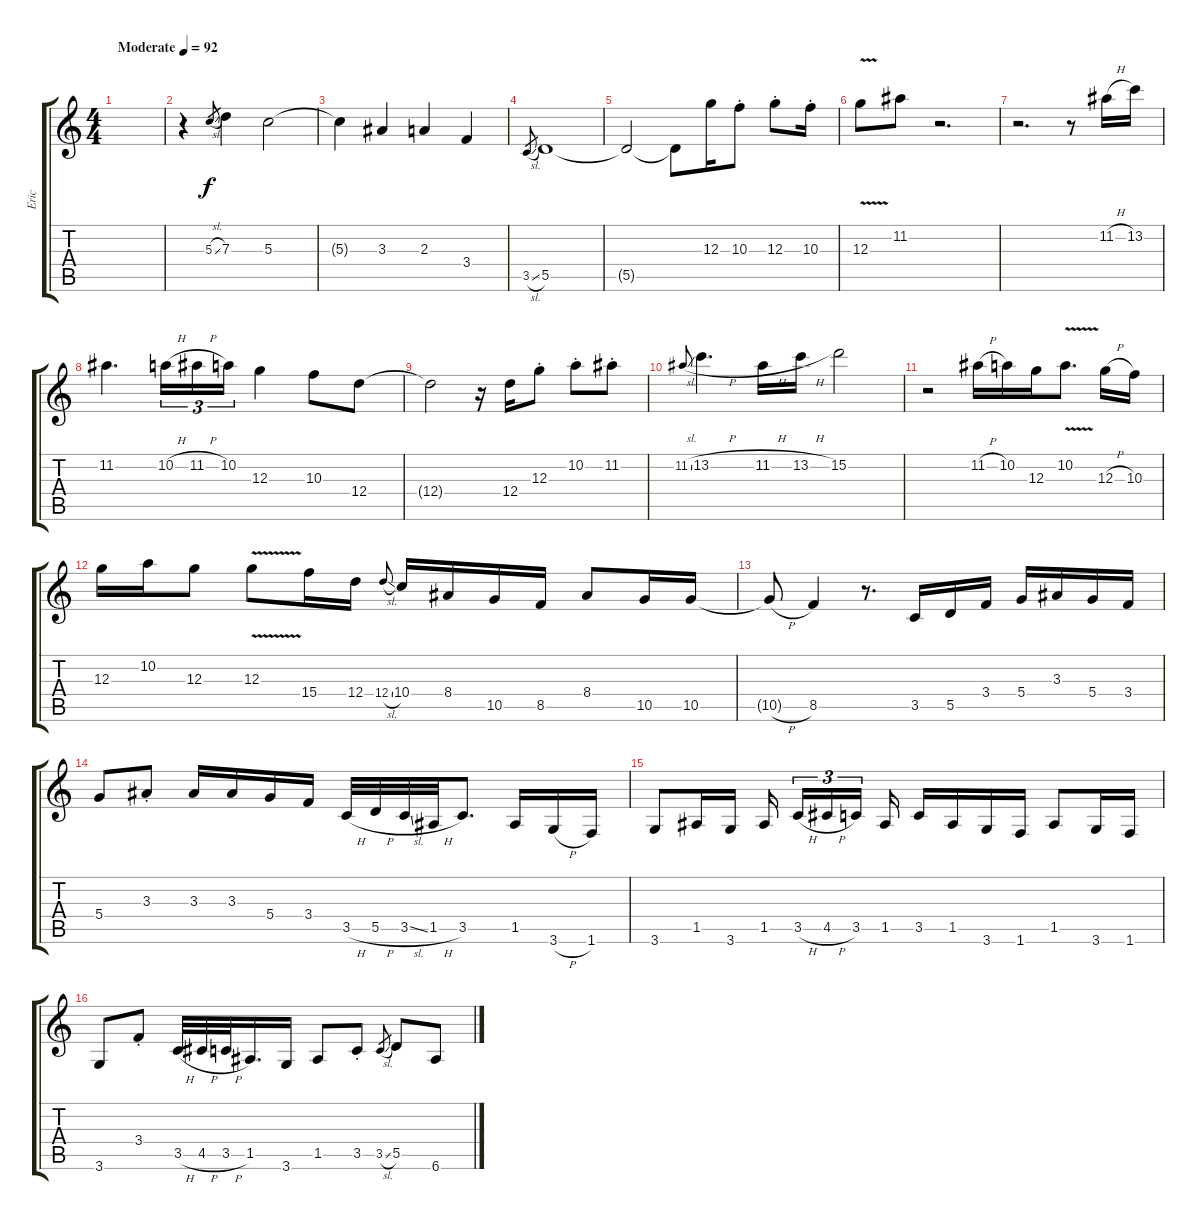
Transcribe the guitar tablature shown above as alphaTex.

\track ("Eric" "Eric") {instrument electricguitarclean}
\staff {score tabs}
\tuning (E4 B3 G3 D3 A2 E2) {hide}
\ts (4 4)
\tempo (92 "Moderate")
\clef g2
\ks c
|
r.4 5.3{sl}.8{gr} 7.3.4 5.3.2 |
5.3{t}.4 3.3.4 2.3.4 3.4.4 |
3.5{sl}.8{gr} 5.5.1 |
5.5{t}.2 5.5{t}.8 12.3.16 10.3{st}.8 12.3{st}.8 10.3{st}.16 |
12.3{v}.8 11.2.8 r.2{d} |
r.2{d} r.8 11.2{h}.16 13.2.16 |
11.2.4{d} 10.2{h}.16{tu (3 2)} 11.2{h}.16{tu (3 2)} 10.2.16{tu (3 2)} 12.3.4 10.3.8 12.4.8 |
12.4{t}.2 r.16 12.4.16 12.3{st}.8 10.2{st}.8 11.2{st}.8 |
11.2{sl}.8{gr onbeat} 13.2{h}.4{d} 11.2{h}.16 13.2{h}.16 15.2.2 |
r.2 11.2{h}.16 10.2.16 12.3.16 10.2{v}.8{d} 12.3{h}.16 10.3.16 |
12.3.16 10.2.16 12.3.8 12.3{v}.8 15.4.16 12.4.16 12.4{sl}.8{gr onbeat} 10.4.16 8.4.16 10.5.16 8.5.16 8.4.8 10.5.16 10.5.16 |
10.5{h t}.8 8.5.4 r.8{d} 3.5.16 5.5.16 3.4.16 5.4.16 3.3.16 5.4.16 3.4.16 |
5.4.8 3.3{st}.8 3.3.16 3.3.16 5.4.16 3.4.16 3.5{h}.32 5.5{h}.32 3.5{sl}.32 1.5{h}.32 3.5.8{d} 1.5.16 3.6{h}.16 1.6.16 |
3.6.8 1.5.16 3.6.16 1.5.16{beam splitsecondary} 3.5{h}.16{tu (3 2)} 4.5{h}.16{tu (3 2)} 3.5.16{tu (3 2) beam splitsecondary} 1.5.16 3.5.16 1.5.16 3.6.16 1.6.16 1.5.8 3.6.16 1.6.16 |
3.6.8 3.4{st}.8 3.5{h}.32 4.5{h}.32 3.5{h}.32 1.5.16{d} 3.6.16 1.5.8 3.5{st}.8 3.5{sl}.8{gr} 5.5.8 6.6.8
